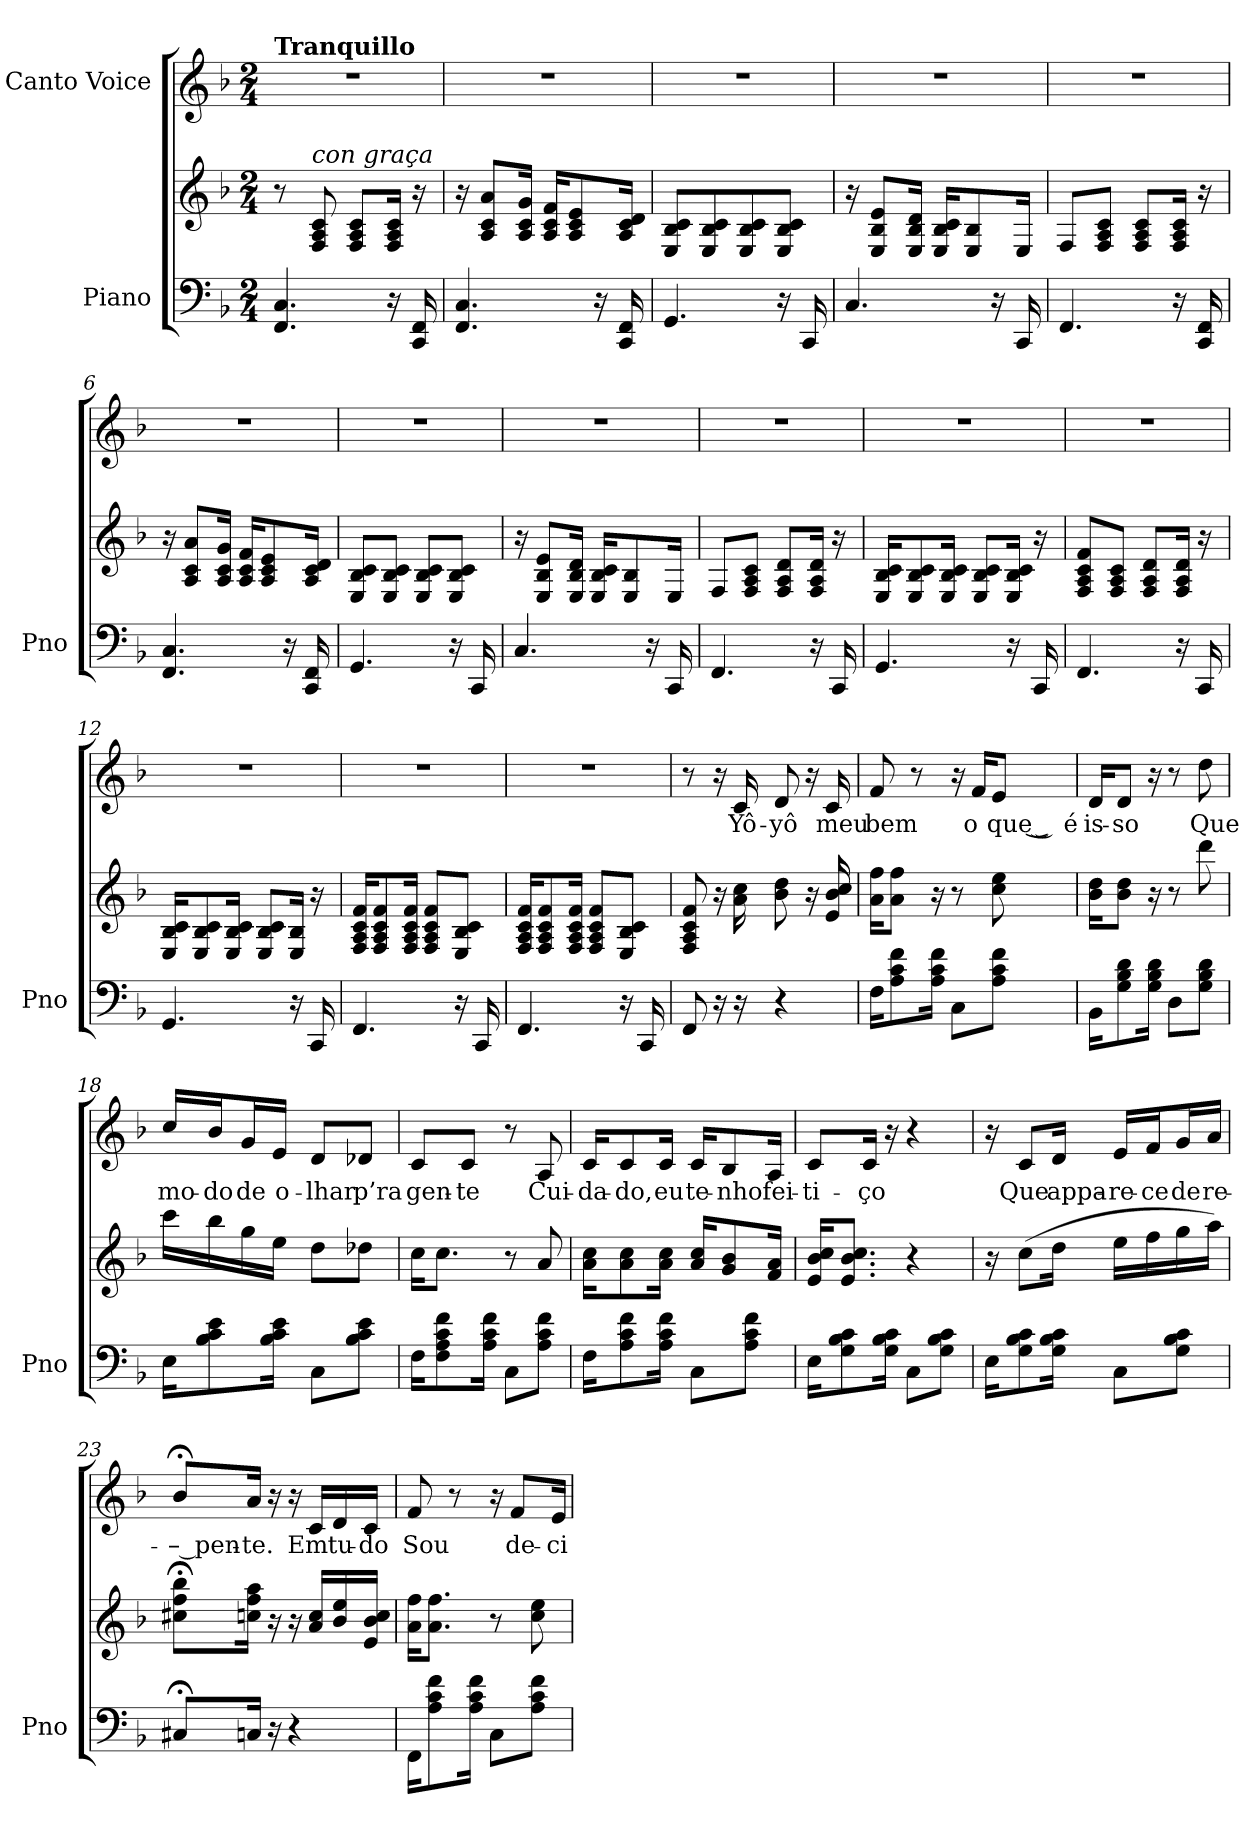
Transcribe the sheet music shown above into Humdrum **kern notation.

**kern	**kern	**kern	**text
*part2	*part2	*part1	*part1
*staff3	*staff2	*staff1	*staff1
*I"Piano	*	*I"Canto Voice	*
*I'Pno	*	*	*
*clefF4	*clefG2	*clefG2	*
*k[b-]	*k[b-]	*k[b-]	*
*M2/4	*M2/4	*M2/4	*
=1	=1	=1	=1
!	!	!LO:TX:a:B:t=Tranquillo	!
4.FF/ 4.C/	8r	2r	.
!	!LO:TX:i:t=con graça	!	!
.	8F/ 8A/ 8c/	.	.
.	8F/ 8A/ 8c/L	.	.
16r	16F/ 16A/ 16c/Jk	.	.
16CC/ 16FF/	16r	.	.
=2	=2	=2	=2
4.FF/ 4.C/	16r	2r	.
.	8A/ 8c/ 8a/L	.	.
.	16A/ 16c/ 16g/Jk	.	.
.	16A/ 16c/ 16f/KL	.	.
.	8A/ 8c/ 8e/	.	.
16r	.	.	.
16CC/ 16FF/	16A/ 16c/ 16d/Jk	.	.
=3	=3	=3	=3
4.GG/	8E/ 8B-/ 8c/L	2r	.
.	8E/ 8B-/ 8c/	.	.
.	8E/ 8B-/ 8c/	.	.
16r	8E/ 8B-/ 8c/J	.	.
16CC/	.	.	.
=4	=4	=4	=4
4.C/	16r	2r	.
.	8E/ 8B-/ 8e/L	.	.
.	16E/ 16B-/ 16d/Jk	.	.
.	16E/ 16B-/ 16c/KL	.	.
.	8E/ 8B-/	.	.
16r	.	.	.
16CC/	16E/Jk	.	.
=5	=5	=5	=5
4.FF/	8F/L	2r	.
.	8F/ 8A/ 8c/J	.	.
.	8F/ 8A/ 8c/L	.	.
16r	16F/ 16A/ 16c/Jk	.	.
16CC/ 16FF/	16r	.	.
=6	=6	=6	=6
4.FF/ 4.C/	16r	2r	.
.	8A/ 8c/ 8a/L	.	.
.	16A/ 16c/ 16g/Jk	.	.
.	16A/ 16c/ 16f/KL	.	.
.	8A/ 8c/ 8e/	.	.
16r	.	.	.
16CC/ 16FF/	16A/ 16c/ 16d/Jk	.	.
=7	=7	=7	=7
4.GG/	8E/ 8B-/ 8c/L	2r	.
.	8E/ 8B-/ 8c/J	.	.
.	8E/ 8B-/ 8c/L	.	.
16r	8E/ 8B-/ 8c/J	.	.
16CC/	.	.	.
=8	=8	=8	=8
4.C/	16r	2r	.
.	8E/ 8B-/ 8e/L	.	.
.	16E/ 16B-/ 16d/Jk	.	.
.	16E/ 16B-/ 16c/KL	.	.
.	8E/ 8B-/	.	.
16r	.	.	.
16CC/	16E/Jk	.	.
=9	=9	=9	=9
4.FF/	8F/L	2r	.
.	8F/ 8A/ 8c/J	.	.
.	8F/ 8A/ 8d/L	.	.
16r	16F/ 16A/ 16d/Jk	.	.
16CC/	16r	.	.
=10	=10	=10	=10
4.GG/	16E/ 16B-/ 16c/KL	2r	.
.	8E/ 8B-/ 8c/	.	.
.	16E/ 16B-/ 16c/Jk	.	.
.	8E/ 8B-/ 8c/L	.	.
16r	16E/ 16B-/ 16c/Jk	.	.
16CC/	16r	.	.
=11	=11	=11	=11
4.FF/	8F/ 8A/ 8c/ 8f/L	2r	.
.	8F/ 8A/ 8c/J	.	.
.	8F/ 8A/ 8d/L	.	.
16r	16F/ 16A/ 16d/Jk	.	.
16CC/	16r	.	.
=12	=12	=12	=12
4.GG/	16E/ 16B-/ 16c/KL	2r	.
.	8E/ 8B-/ 8c/	.	.
.	16E/ 16B-/ 16c/Jk	.	.
.	8E/ 8B-/ 8c/L	.	.
16r	16E/ 16B-/Jk	.	.
16CC/	16r	.	.
=13	=13	=13	=13
4.FF/	16F/ 16A/ 16c/ 16f/KL	2r	.
.	8F/ 8A/ 8c/ 8f/	.	.
.	16F/ 16A/ 16c/ 16f/Jk	.	.
.	8F/ 8A/ 8c/ 8f/L	.	.
16r	8E/ 8B-/ 8c/J	.	.
16CC/	.	.	.
=14	=14	=14	=14
4.FF/	16F/ 16A/ 16c/ 16f/KL	2r	.
.	8F/ 8A/ 8c/ 8f/	.	.
.	16F/ 16A/ 16c/ 16f/Jk	.	.
.	8F/ 8A/ 8c/ 8f/L	.	.
16r	8E/ 8B-/ 8c/J	.	.
16CC/	.	.	.
=15	=15	=15	=15
8FF/	8F/ 8A/ 8c/ 8f/	8r	.
16r	16r	16r	.
16r	16a\ 16cc\	16c/	Yô-
4r	8b-\ 8dd\	8d/	-yô
.	16r	16r	.
.	16e/ 16b-/ 16cc/	16c/	meu
=16	=16	=16	=16
16F\KL	16a\ 16ff\KL	8f/	bem
8A\ 8c\ 8f\	8a\ 8ff\J	.	.
.	.	8r	.
16A\ 16c\ 16f\Jk	16r	.	.
8C\L	8r	16r	.
.	.	16f/KL	o
8A\ 8c\ 8f\J	8cc\ 8ee\	8e/J	que ͜ é
=17	=17	=17	=17
16BB-\KL	16b-\ 16dd\KL	16d/KL	is-
8G\ 8B-\ 8d\	8b-\ 8dd\J	8d/J	-so
16G\ 16B-\ 16d\Jk	16r	16r	.
8D\L	8r	8r	.
8G\ 8B-\ 8d\J	8ddd\	8dd\	Que
=18	=18	=18	=18
16E\KL	16ccc\LL	16cc/LL	mo-
8B-\ 8c\ 8e\	16bb-\	16b-/J	-do
.	16gg\	16g/L	de
16B-\ 16c\ 16e\Jk	16ee\JJ	16e/JJ	o-
8C\L	8dd\L	8d/L	lhar
8B-\ 8c\ 8e\J	8dd-X\J	8d-X/J	p’ra
=19	=19	=19	=19
16F\KL	16cc\KL	8c/L	gen-
8F\ 8A\ 8c\ 8f\	8.cc\J	.	.
.	.	8c/J	-te
16A\ 16c\ 16f\Jk	.	.	.
8C\L	8r	8r	.
8A\ 8c\ 8f\J	8a/	8A/	Cui-
=20	=20	=20	=20
16F\KL	16a\ 16cc\KL	16c/KL	-da-
8A\ 8c\ 8f\	8a\ 8cc\	8c/	-do,
16A\ 16c\ 16f\Jk	16a\ 16cc\Jk	16c/Jk	eu
8C\L	16a/ 16cc/KL	16c/KL	te-
.	8g/ 8b-/	8B-/	-nho
8A\ 8c\ 8f\J	.	.	.
.	16f/ 16a/Jk	16A/Jk	fei-
=21	=21	=21	=21
16E\KL	16e/ 16b-/ 16cc/KL	8c/L	-ti-
8G\ 8B-\ 8c\	8.e/ 8.b-/ 8.cc/J	.	.
.	.	16c/Jk	-ço
16G\ 16B-\ 16c\Jk	.	16r	.
8C\L	4r	4r	.
8G\ 8B-\ 8c\J	.	.	.
=22	=22	=22	=22
16E\KL	16r	16r	.
8G\ 8B-\ 8c\	(8cc\L	8c/L	Que
16G\ 16B-\ 16c\Jk	16dd\Jk	16d/Jk	appa-
8C\L	16ee\LL	16e/LL	-re-
.	16ff\	16f/J	-ce
8G\ 8B-\ 8c\J	16gg\	16g/L	de
.	16aa\JJ)	16a/JJ	re-
=23	=23	=23	=23
8C#X;/L	8cc#X\;< 8ff\;< 8bb-\;<L	8b-;</L	-– pen-
16Cn/Jk	16ccn\ 16ff\ 16aa\Jk	16a/Jk	-te.
16r	16r	16r	.
4r	16r	16r	.
.	16a/ 16cc/LL	16c/LL	Em
.	16b-/ 16ee/	16d/	tu-
.	16e/ 16b-/ 16cc/JJ	16c/JJ	-do
=24	=24	=24	=24
16FF\KL	16a\ 16ff\KL	8f/	Sou
8A\ 8c\ 8f\	8.a\ 8.ff\J	.	.
.	.	8r	.
16A\ 16c\ 16f\Jk	.	.	.
8C\L	8r	16r	.
.	.	8f/L	de-
8A\ 8c\ 8f\J	8cc\ 8ee\	.	.
.	.	16e/Jk	-ci-
=	=	=	=
*-	*-	*-	*-
